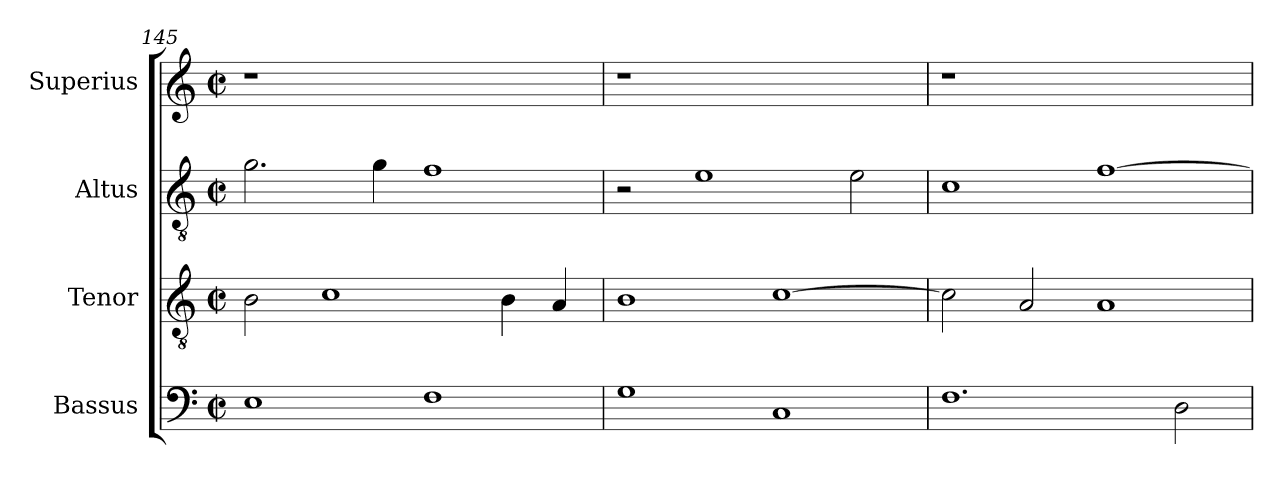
**kern	**kern	**kern	**kern
*part4	*part3	*part2	*part1
*staff4	*staff3	*staff2	*staff1
*I"Bassus	*I"Tenor	*I"Altus	*I"Superius
*I'B.	*I'T.	*I'A.	*I'S.
*clefF4	*clefGv2	*clefGv2	*clefG2
*	*ITrd7c12	*ITrd7c12	*
*k[]	*k[]	*k[]	*k[]
*C:	*C:	*C:	*C:
*M2/2	*M2/2	*M2/2	*M2/2
*met(c|)	*met(c|)	*met(c|)	*met(c|)
=145	=145	=145	=145
!	!	!	!LO:N:vis=1
1Ei	2BBi\	2.Gi\	1r
.	1Ci	.	.
.	.	4Gi\	.
1Fi	.	1Fi	1ryy
.	4BBi\	.	.
.	4AAi/	.	.
=146	=146	=146	=146
!	!	!	!LO:N:vis=1
1Gi	1BBi	2r	1r
.	.	1Ei	.
1Ci	[>1Ci	.	1ryy
.	.	2Ei\	.
!!LO:LB:g=z
=147	=147	=147	=147
!	!	!	!LO:N:vis=1
1.Fi	2Ci\]	1Ci	1r
.	2AAi/	.	.
.	1AAi	[>1Fi	1ryy
2Di\	.	.	.
=	=	=	=
*-	*-	*-	*-
